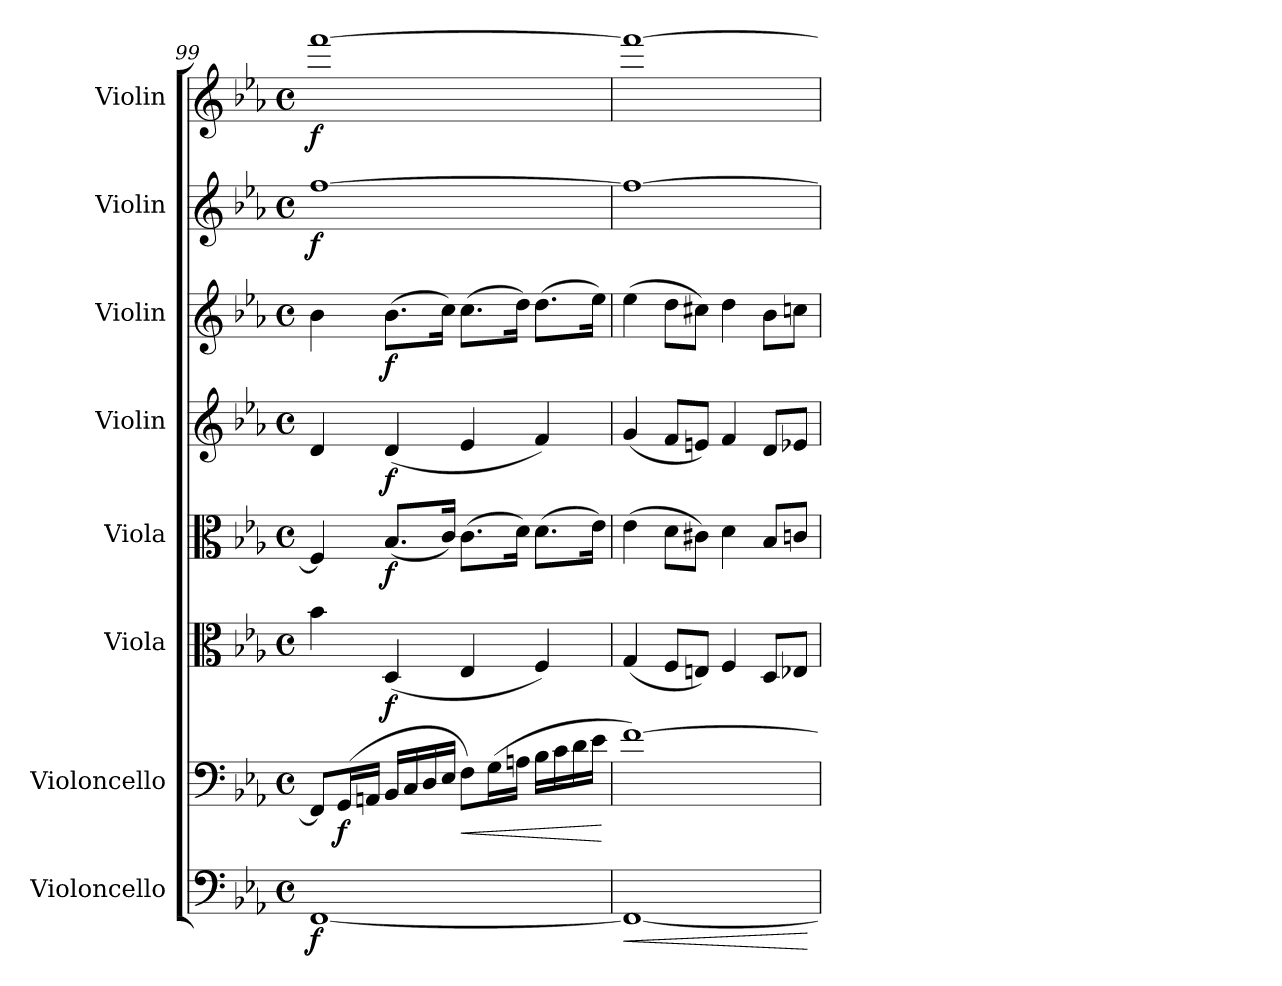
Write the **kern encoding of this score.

**kern	**dynam	**kern	**dynam	**kern	**dynam	**kern	**dynam	**kern	**dynam	**kern	**dynam	**kern	**dynam	**kern	**dynam
*part8	*part8	*part7	*part7	*part6	*part6	*part5	*part5	*part4	*part4	*part3	*part3	*part2	*part2	*part1	*part1
*staff8	*staff8	*staff7	*staff7	*staff6	*staff6	*staff5	*staff5	*staff4	*staff4	*staff3	*staff3	*staff2	*staff2	*staff1	*staff1
*I"Violoncello	*	*I"Violoncello	*	*I"Viola	*	*I"Viola	*	*I"Violin	*	*I"Violin	*	*I"Violin	*	*I"Violin	*
*I'Vc.	*	*I'Vc.	*	*I'Vla.	*	*I'Vla.	*	*I'Vln.	*	*I'Vln.	*	*I'Vln.	*	*I'Vln.	*
*clefF4	*	*clefF4	*	*clefC3	*	*clefC3	*	*clefG2	*	*clefG2	*	*clefG2	*	*clefG2	*
*k[b-e-a-]	*	*k[b-e-a-]	*	*k[b-e-a-]	*	*k[b-e-a-]	*	*k[b-e-a-]	*	*k[b-e-a-]	*	*k[b-e-a-]	*	*k[b-e-a-]	*
*M4/4	*	*M4/4	*	*M4/4	*	*M4/4	*	*M4/4	*	*M4/4	*	*M4/4	*	*M4/4	*
*met(c)	*	*met(c)	*	*met(c)	*	*met(c)	*	*met(c)	*	*met(c)	*	*met(c)	*	*met(c)	*
=99	=99	=99	=99	=99	=99	=99	=99	=99	=99	=99	=99	=99	=99	=99	=99
!	!LO:DY:b	!	!	!	!	!	!	!	!	!	!	!	!LO:DY:b	!	!LO:DY:b
[1FF	f	8FF/L]	.	4b-\	.	4F/]	.	4d/	.	4b-\	.	[1ff	f	[1fff	f
!	!	!	!LO:DY:b	!	!	!	!	!	!	!	!	!	!	!	!
.	.	(>16GG/L	f	.	.	.	.	.	.	.	.	.	.	.	.
.	.	16AAn/JJ	.	.	.	.	.	.	.	.	.	.	.	.	.
!	!	!	!	!	!LO:DY:b	!	!LO:DY:b	!	!LO:DY:b	!	!LO:DY:b	!	!	!	!
.	.	16BB-/LL	.	(<4D/	f	(<8.B-/L	f	(<4d/	f	(>8.b-\L	f	.	.	.	.
.	.	16C/	.	.	.	.	.	.	.	.	.	.	.	.	.
.	.	16D/	.	.	.	.	.	.	.	.	.	.	.	.	.
.	.	16E-/JJ	.	.	.	16c/Jk)	.	.	.	16cc\Jk)	.	.	.	.	.
!	!	!	!LO:HP:b	!	!	!	!	!	!	!	!	!	!	!	!
.	.	8F\L)	<	4E-/	.	(>8.c\L	.	4e-/	.	(>8.cc\L	.	.	.	.	.
.	.	(>16G\L	.	.	.	.	.	.	.	.	.	.	.	.	.
.	.	16An\JJ	.	.	.	16d\Jk)	.	.	.	16dd\Jk)	.	.	.	.	.
.	.	16B-\LL	.	4F/)	.	(>8.d\L	.	4f/)	.	(>8.dd\L	.	.	.	.	.
.	.	16c\	.	.	.	.	.	.	.	.	.	.	.	.	.
.	.	16d\	.	.	.	.	.	.	.	.	.	.	.	.	.
.	.	16e-\JJ	.	.	.	16e-\Jk)	.	.	.	16ee-\Jk)	.	.	.	.	.
.	.	.	[	.	.	.	.	.	.	.	.	.	.	.	.
=100	=100	=100	=100	=100	=100	=100	=100	=100	=100	=100	=100	=100	=100	=100	=100
!	!LO:HP:b	!	!	!	!	!	!	!	!	!	!	!	!	!	!
1FF_	<	[1f)	.	(<4G/	.	(>4e-\	.	(<4g/	.	(>4ee-\	.	1ff_	.	1fff_	.
.	.	.	.	8F/L	.	8d\L	.	8f/L	.	8dd\L	.	.	.	.	.
.	.	.	.	8En/J)	.	8c#X\J)	.	8en/J)	.	8cc#X\J)	.	.	.	.	.
.	.	.	.	4F/	.	4d\	.	4f/	.	4dd\	.	.	.	.	.
.	.	.	.	8D/L	.	8B-/L	.	8d/L	.	8b-\L	.	.	.	.	.
.	.	.	.	8E-X/J	.	8cn/J	.	8e-X/J	.	8ccn\J	.	.	.	.	.
.	[	.	.	.	.	.	.	.	.	.	.	.	.	.	.
=	=	=	=	=	=	=	=	=	=	=	=	=	=	=	=
*-	*-	*-	*-	*-	*-	*-	*-	*-	*-	*-	*-	*-	*-	*-	*-
